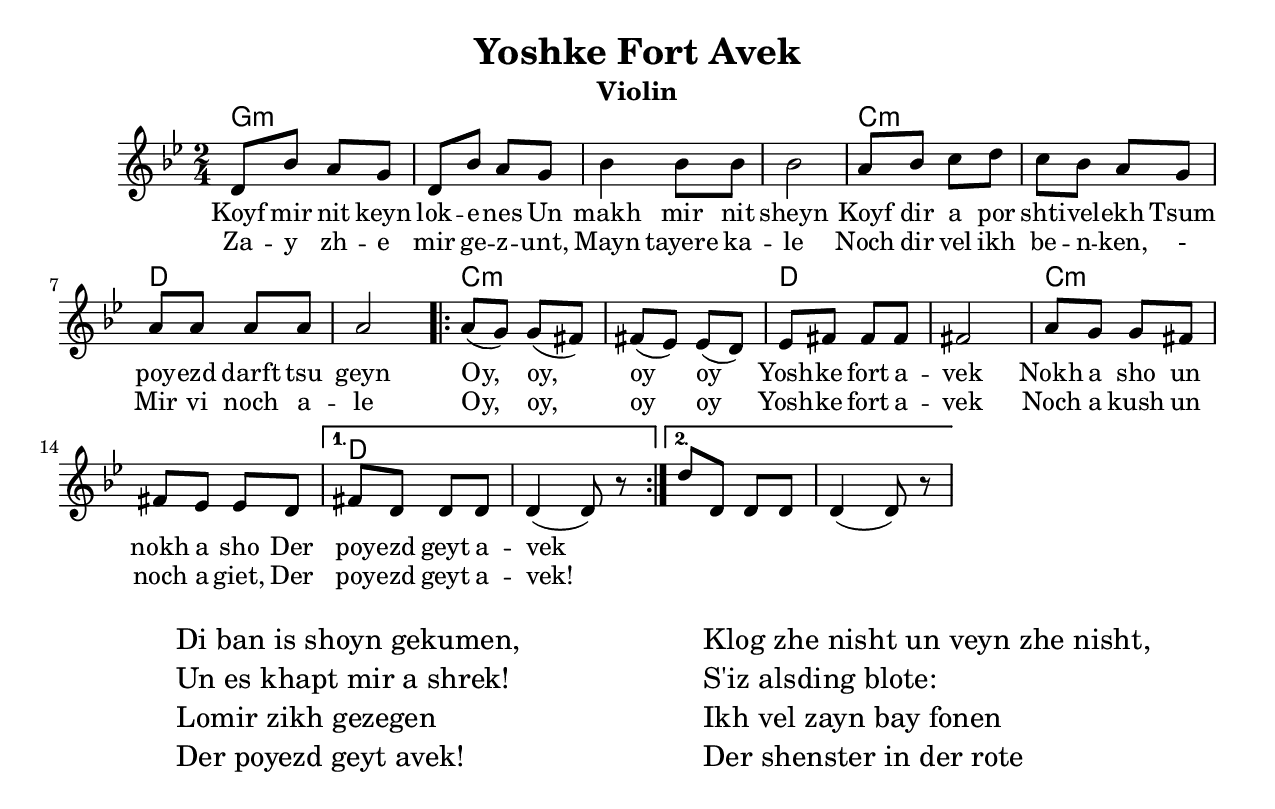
\version "2.24.0"
\include "english.ly"
%\pointAndClickOff
\paper{
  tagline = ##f
  print-all-headers = ##t
  #(set-paper-size "letter")
}
date = #(strftime "%d-%m-%Y" (localtime (current-time)))

%\markup{ \italic{ " Updated " \date  }  }

%\markup{ Got something to say? }

global = {
  \clef treble
  \key a \minor
  \time 2/4
  \set Score.rehearsalMarkFormatter = #format-mark-box-alphabet
}

%#################################### Melody ########################
melody = \transpose e d \relative c' {
  \global
  %\partial 16*3 a16 d f   %lead in notes
  e8 c' b a
  e8 c' b a
  c4 c8 c
  c2

  b8 c d e
  d8 c b a
  b8 b b b
  b2

  \repeat volta 2 {
    b8(a) a (gs)
    gs8(f) f(e)
    f8 gs gs gs
    gs2
    b8 a a gs
    gs8 f f e
  }
  \alternative {
    {
      gs8 e e e
      e4(e8) r
    }
    {
      e'8 e,e e
      e4 (e8)r
    }
  }



}
%################################# Lyrics #####################
\addlyrics{

  Koyf mir nit keyn lok -- e -- nes
  Un makh mir nit sheyn
  Koyf dir a por shti -- vel -- ekh
  Tsum poy -- ezd darft tsu geyn

  Oy, oy, oy oy
  Yosh  -- ke fort a  -- vek
  Nokh a sho un nokh a sho
  Der poy -- ezd geyt a -- vek
}
\addlyrics {
  Za -- y zh -- e mir ge -- z -- unt,
  Mayn tayere ka -- le
  Noch dir vel ikh be -- n -- ken,
  - Mir vi noch  2 a -- le

  Oy, oy, oy oy
  Yosh  -- ke fort a  -- vek
  Noch a kush un noch a giet,
  Der poy -- ezd geyt a -- vek!

}





%################################# Chords #######################
harmonies = \transpose e d \chordmode {
  a2*4:m
  d2*2:m
  e2*2
  %b
  d2*2:m
  e2*2
  d2*2:m
  e1*4
}

\score {
  <<
    \new ChordNames {
      \set chordChanges = ##f
      #(set-paper-size "letter")
      #(set-paper-size "letter")
      \harmonies
    }
    \new Staff
    \melody
  >>
  \header{
    title= "Yoshke Fort Avek"
    subtitle=""
    composer= ""
    instrument = "Violin"
    arranger= ""
  }
  \midi{\tempo 4 = 120}
  \layout{indent = 1.0\cm}
}

% more verses:
%\markup{}
\markup {
  \fontsize #2
  \fill-line {
    \hspace #0.1 % distance from left margin
    \column {
      \line {
        ""
        \column {
          "\n"
          "Di ban is shoyn gekumen,"
          "Un es khapt mir a shrek!"
          "Lomir zikh gezegen"
          "Der poyezd geyt avek!"

        }
      }
      \hspace #0.2 % vertical distance between verses
      \line {
        ""
        \column {
          ""
        }
      }
    }
    \hspace #0.1  % horiz. distance between columns
    \column {
      \line {
        ""
        \column {
          "\n"
          "Klog zhe nisht un veyn zhe nisht,"
          "S'iz alsding blote:"
          "Ikh vel zayn bay fonen"
          "Der shenster in der rote"
        }
      }
      \hspace #0.2 % distance between verses
      \line {
        ""
        \column {
          ""
        }
      }
    }
    \hspace #0.1 % distance to right margin
  }
}
